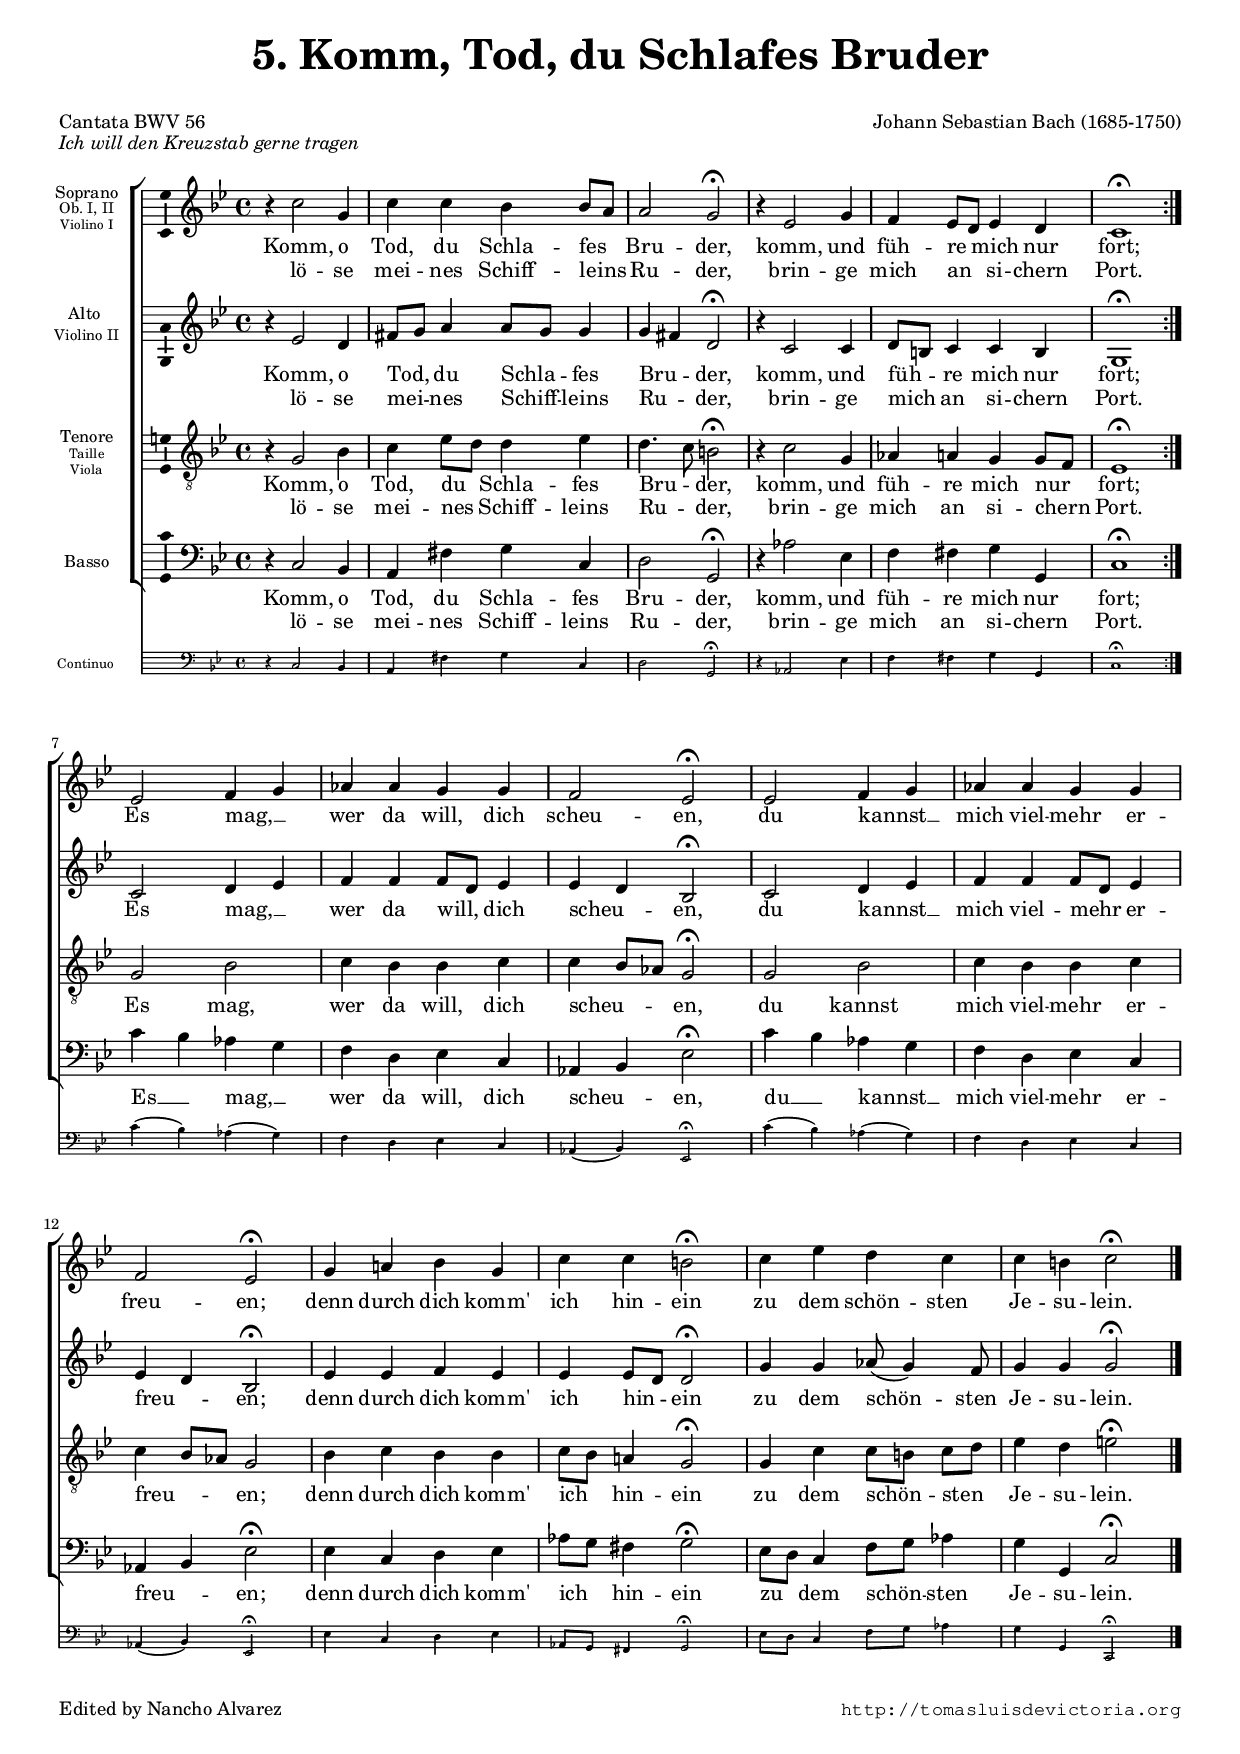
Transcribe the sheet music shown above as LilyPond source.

\version "2.18.0"

#(set-default-paper-size "a4")
#(set-global-staff-size 16.3)
#(ly:set-option 'point-and-click #f)
%mobile -s14.5 -i1.0 -m6 -ball

italicas=\override LyricText.font-shape = #'italic
rectas=\override LyricText.font-shape = #'upright
ss=\once \set suggestAccidentals = ##t
mtempo={\tempo 4 = 70 }
pfermata=\markup{"(" \musicglyph #"scripts.ufermata" ")"}
showMultiRests = { \set Staff.keepAliveInterfaces = #'( rhythmic-grob-interface multi-measure-rest-interface lyric-interface stanza-number-interface percent-repeat-interface) }
hideMultiRests = \unset Staff.keepAliveInterfaces
noados=\once \set Staff.aDueText = #""


htitle="BWV 56 - Komm, Tod, du Schlafes Bruder"
hcomposer="Bach"

\header {
        title=\markup{\fontsize #3 "5. Komm, Tod, du Schlafes Bruder"}
        %subtitle="Cantata BWV 56"
        %subsubtitle=\markup{\smaller \raise #1 \italic "Ich will den Kreuzstab gerne tragen" }
        subsubtitle=\markup{"  " }
        composer="Johann Sebastian Bach (1685-1750)"
        % basado en melodía escrita por Crüger en 1646
        poet = \markup{\column{"Cantata BWV 56" \raise #1  \italic "Ich will den Kreuzstab gerne tragen" }}
      
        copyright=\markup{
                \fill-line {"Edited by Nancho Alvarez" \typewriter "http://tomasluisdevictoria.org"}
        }
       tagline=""
}



global={\key bes \major \time 4/4
        \skip 1*6 \bar ":|." \break
	\skip 1*10 \bar "|."
}

cantus=\relative c''{
	r4 c2 g4
	c4 c bes bes8 a
	a2 g^\fermata
	r4 ees2 g4
	f4 ees8 d ees4 d
	c1^\fermata
	ees2 f4 g
	aes aes g g
	f2 ees^\fermata
	ees2 f4 g
	aes aes g g
	f2 ees^\fermata
	g4 a! bes g
	c c b2^\fermata
	c4 ees d c
	c b c2^\fermata
}

altus=\relative c'{
	r4 ees2 d4
	fis8 g a4 a8 g g4
	g4 fis d2^\fermata
	r4 c2 c4
	d8 b c4 c b
	g1^\fermata
	c2 d4 ees
	f4 f f8 d ees4
	ees4 d bes2^\fermata
	c2 d4 ees
	f4 f f8 d ees4
	ees4 d bes2^\fermata
	ees4 ees f ees
	ees ees8 d d2^\fermata
	g4 g aes8( g4) f8
	g4 g g2^\fermata
}

tenor=\relative c'{
	r4 g2 bes4
	c4 ees8 d d4 ees
	d4. c8 b2^\fermata
	r4 c2 g4
	aes a g g8 f
	ees1^\fermata
	g2 bes
	c4 bes bes c
	c bes8 aes g2^\fermata
	g2 bes
	c4 bes bes c
	c4 bes8 aes g2
	bes4 c bes bes
	c8 bes a!4 g2^\fermata
	g4 c c8[ b] c[ d]
	ees4 d e2^\fermata
}

bassus=\relative c{
	r4 c2 bes4
	a4 fis' g c,
	d2 g,^\fermata
	r4 aes'2 ees4
	f fis g4 g,
	c1^\fermata
	c'4 bes aes g
	f4 d ees c
	aes bes ees2^\fermata
	c'4 bes aes g
	f d ees c
	aes4 bes ees2^\fermata
	ees4 c d ees
	aes8 g fis4 g2^\fermata
	ees8 d c4 f8 g aes4
	g4 g, c2^\fermata
}

textocantus=\lyricmode{
Komm, o Tod, du Schla -- fes _ Bru -- der,
komm, und füh -- re _ mich nur fort;
Es mag, __ _ wer da will, dich scheu -- en,
du kannst __ _ mich viel -- mehr er -- freu -- en;
denn durch dich komm' ich hin -- ein
zu dem schön -- sten Je -- su -- lein.
}
textocantusb=\lyricmode{
lö -- se mei -- nes Schiff -- leins _ Ru -- der,
brin -- ge mich an _ si -- chern Port.

}

textoaltus=\lyricmode{
Komm, o Tod, _ du Schla -- _ fes Bru -- _ der,
komm, und füh -- _ re mich nur fort;
Es mag, __ _ wer da will, _ dich scheu -- _ en,
du kannst __ _ mich viel -- mehr _ er -- freu -- _ en;
denn durch dich komm' ich hin -- _ ein
zu dem schön -- sten Je -- su -- lein.
}
textoaltusb=\lyricmode{
lö -- se mei -- _ nes Schiff -- _ leins Ru -- _ der,
brin -- ge mich _ an si -- chern Port.

}


textotenor=\lyricmode{
Komm, o Tod, du _ Schla -- fes Bru -- _ der,
komm, und füh -- re mich nur _ fort;
Es mag, wer da will, dich scheu -- _ _ en,
du kannst mich viel -- mehr er -- freu -- _ _ en;
denn durch dich komm' ich _ hin -- ein
zu dem schön -- _ sten _ Je -- su -- lein.
}
textotenorb=\lyricmode{
lö -- se mei -- nes _ Schiff -- leins Ru -- _ der,
brin -- ge mich an si -- chern _ Port.

}


textobassus=\lyricmode{
Komm, o Tod, du Schla -- fes Bru -- der,
komm, und füh -- re mich nur fort;
Es __ _ mag, __ _ wer da will, dich scheu -- _ en,
du __ _ kannst __ _ mich viel -- mehr er -- freu -- _ en;
denn durch dich komm' ich _ hin -- ein
zu _ dem schön -- _ sten Je -- su -- lein.
}
textobassusb=\lyricmode{
lö -- se mei -- nes Schiff -- leins Ru -- der,
brin -- ge mich an si -- chern Port.

}


continuo=\relative c{
        r4 c2 bes4
	a4 fis' g c,
	d2 g,^\fermata
	r4 aes2 ees'4
	f fis g4 g,
	c1^\fermata
	c'4( bes) aes( g)
	f4 d ees c
	aes( bes) ees,2^\fermata
	c''4( bes) aes( g)
	f d ees c
	aes4( bes) ees,2^\fermata
	ees'4 c d ees
	aes,8 g fis4 g2^\fermata
	ees'8 d c4 f8 g aes4
	g4 g, c,2^\fermata
}


\score {\transpose c' c'{
<<
\new ChoirStaff<<

        \new Staff <<\global
        \new Voice="v1" {
                \set Staff.instrumentName=\markup{\fontsize #-2 \center-column {\larger "Soprano" \raise #0.5 "Ob. I, II" \smaller \raise #1 "Violino I"}}
                %\set Staff.shortInstrumentName="S"
                \clef "treble"
                \cantus }
        \new Lyrics \lyricsto "v1" {\textocantus }
        \new Lyrics \lyricsto "v1" {\textocantusb }
       >>

        \new Staff <<\global
        \new Voice="v2" {
                \set Staff.instrumentName=\markup{\fontsize #-2 \center-column{\larger "Alto " \raise #0 "Violino II"}}
                %\set Staff.shortInstrumentName="A"
                \clef "treble"
                \altus }
        \new Lyrics \lyricsto "v2" {\textoaltus }
        \new Lyrics \lyricsto "v2" {\textoaltusb }
       >>
        
        \new Staff <<\global
        \new Voice="v3" {
                \set Staff.instrumentName=\markup{\fontsize #-2 \center-column{\larger "Tenore" \smaller \raise #.5 "Taille" \smaller \raise #1.0 "Viola"}}
                %\set Staff.shortInstrumentName="T"
                \clef "G_8"
                \tenor }
        \new Lyrics \lyricsto "v3" {\textotenor }
        \new Lyrics \lyricsto "v3" {\textotenorb }
         >>

        \new Staff <<\global
        \new Voice="v4" {
                \set Staff.instrumentName=\markup{\fontsize #-2 \larger "Basso" }
                %\set Staff.shortInstrumentName="B"
                \clef "bass"
                \bassus }
        \new Lyrics \lyricsto "v4" {\textobassus }
        \new Lyrics \lyricsto "v4" {\textobassusb }
        >>        
>>
        \new Staff \with{
         fontSize = #-4
         \override StaffSymbol #'staff-space = #(magstep -4)
         \remove Ambitus_engraver
        }<<\global
	\new Voice="cont" {
		\set Staff.instrumentName=\markup{\larger "Continuo "}
		\clef "bass"
		\continuo }
        >>

>>

	} % transpose

\layout{ 
	\context {\Lyrics 
		\override VerticalAxisGroup.staff-affinity = #UP
		\override VerticalAxisGroup.nonstaff-relatedstaff-spacing =
			#'((basic-distance . 0) (minimum-distance . 0) (padding . .2))
		\override LyricText.font-size = #1.2
		\override LyricHyphen.minimum-distance = #0.5
	}
	\context {\Score 
		tempoHideNote = ##t
		\override BarNumber.padding = #2 
	}
	\context {\Voice 
		%melismaBusyProperties = #'()
		%autoBeaming = ##f
	}

        \context {\ChoirStaff 
                  \override StaffGrouper.staffgroup-staff-spacing =
                        #'((basic-distance . 15) (minimum-distance . 0) (padding . 1))
                  \override StaffGrouper.staff-staff-spacing =
                        #'((basic-distance . 12) (minimum-distance . 0) (padding . 1))
        }

        \context {\StaffGroup
                  \override StaffGrouper.staffgroup-staff-spacing =
                        #'((basic-distance . 15) (minimum-distance . 0) (padding . 1))
                  \override StaffGrouper.staff-staff-spacing =
                        #'((basic-distance . 11) (minimum-distance . 0) (padding . 1))
        }

	\context {\Staff 
                \RemoveEmptyStaves %notablet
                %\override VerticalAxisGroup.remove-first = ##t
		%\override VerticalAxisGroup.staff-staff-spacing =
		%	#'((basic-distance . 10) (minimum-distance . 0) (padding . 1))
		\consists Ambitus_engraver 
		\override LigatureBracket.padding = #1
	}
}

%\midi { \mtempo }

}


\paper{
	evenHeaderMarkup=\markup  \fill-line { \fromproperty #'page:page-number-string \htitle \hcomposer }
	oddHeaderMarkup= \markup  \fill-line { \on-the-fly #not-first-page \hcomposer \on-the-fly #not-first-page \htitle \on-the-fly #not-first-page \fromproperty #'page:page-number-string }
	system-count=3
	page-count = 1
	%systems-per-page = 3
	ragged-last-bottom = ##f
	indent=1.4\cm
	system-system-spacing =
	#'((basic-distance . 22) (minimum-distance . 0) (padding . 5))
	top-system-spacing = % header
	#'((basic-distance . 12) (minimum-distance . 0) (padding . 0))
	last-bottom-spacing = % footer
	#'((basic-distance . 15) (minimum-distance . 0) (padding . 0))
	markup-system-spacing.padding = #1.5
	markup-system-spacing.padding = #2
}